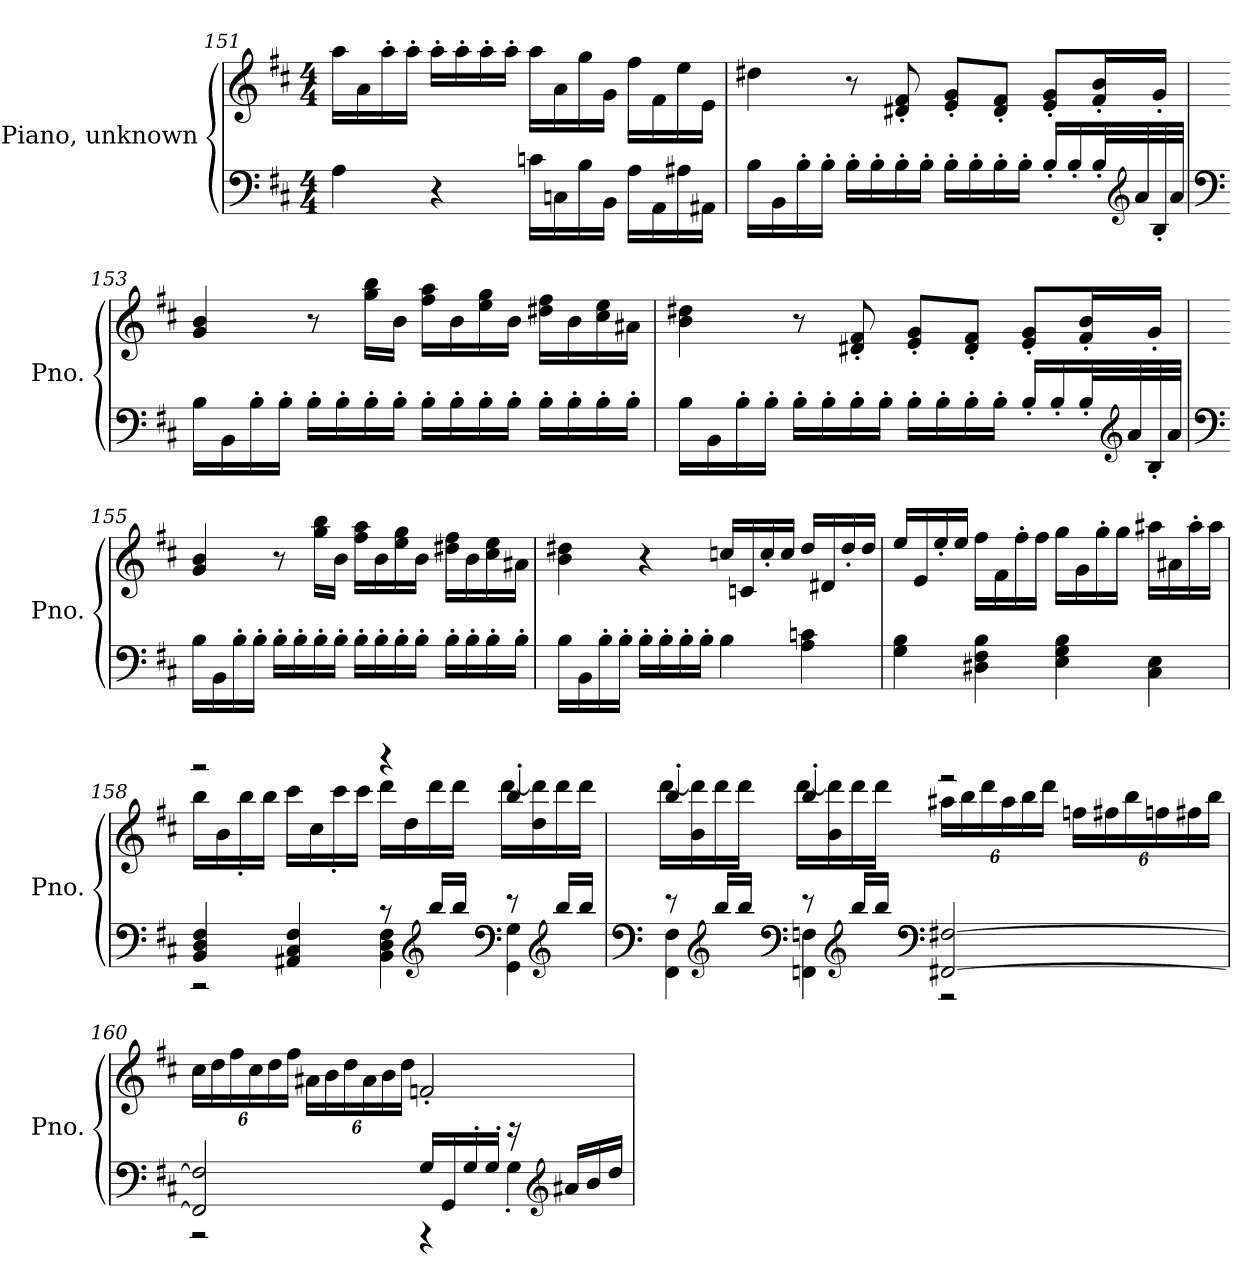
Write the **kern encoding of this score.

**kern	**kern
*part1	*part1
*staff2	*staff1
*I"Piano, unknown	*
*I'Pno.	*
!!LO:LB:g=z
*clefF4	*clefG2
*k[f#c#]	*k[f#c#]
*M4/4	*M4/4
=151	=151
4A\	16aa\LL
.	16a\
.	16aa'\
.	16aa'\JJ
4r	16aa'\LL
.	16aa'\
.	16aa'\
.	16aa'\JJ
16cn\LL	16aa\LL
16Cn\	16a\
16B\	16gg\
16BB\JJ	16g\JJ
16A\LL	16ff#\LL
16AA\	16f#\
16A#X\	16ee\
16AA#X\JJ	16e\JJ
=152	=152
16B\LL	4dd#X\
16BB\	.
16B'\	.
16B'\JJ	.
16B'\LL	8r
16B'\	.
16B'\	8d#X/' 8f#/'
16B'\JJ	.
16B'\LL	8e/' 8g/'L
16B'\	.
16B'\	8d#/' 8f#/'J
16B'\JJ	.
16B'/LL	8e/' 8g/'L
16B'/	.
32B'/L	16f#/' 16b/'L
*clefG2	*
32a/	.
32B'/	16g'/JJ
32a/JJJ	.
!!LO:LB:g=z
=153	=153
*clefF4	*
16B\LL	4g/ 4b/
16BB\	.
16B'\	.
16B'\JJ	.
16B'\LL	8r
16B'\	.
16B'\	16gg\ 16bb\LL
16B'\JJ	16b\JJ
16B'\LL	16ff#\ 16aa\LL
16B'\	16b\
16B'\	16ee\ 16gg\
16B'\JJ	16b\JJ
16B'\LL	16dd#X\ 16ff#\LL
16B'\	16b\
16B'\	16cc#\ 16ee\
16B'\JJ	16a#X\JJ
=154	=154
16B\LL	4b\ 4dd#X\
16BB\	.
16B'\	.
16B'\JJ	.
16B'\LL	8r
16B'\	.
16B'\	8d#X/' 8f#/'
16B'\JJ	.
16B'\LL	8e/' 8g/'L
16B'\	.
16B'\	8d#/' 8f#/'J
16B'\JJ	.
16B'/LL	8e/' 8g/'L
16B'/	.
32B'/L	16f#/' 16b/'L
*clefG2	*
32a/	.
32B'/	16g'/JJ
32a/JJJ	.
!!LO:LB:g=z
=155	=155
*clefF4	*
16B\LL	4g/ 4b/
16BB\	.
16B'\	.
16B'\JJ	.
16B'\LL	8r
16B'\	.
16B'\	16gg\ 16bb\LL
16B'\JJ	16b\JJ
16B'\LL	16ff#\ 16aa\LL
16B'\	16b\
16B'\	16ee\ 16gg\
16B'\JJ	16b\JJ
16B'\LL	16dd#X\ 16ff#\LL
16B'\	16b\
16B'\	16cc#\ 16ee\
16B'\JJ	16a#X\JJ
=156	=156
16B\LL	4b\ 4dd#X\
16BB\	.
16B'\	.
16B'\JJ	.
16B'\LL	4r
16B'\	.
16B'\	.
16B'\JJ	.
4B\	16ccn/LL
.	16cn/
.	16cc'/
.	16cc/JJ
4A\ 4cn\	16dd#/LL
.	16d#X/
.	16dd#'/
.	16dd#/JJ
!!LO:PB:g=z
=157	=157
4G\ 4B\	16ee/LL
.	16e/
.	16ee'/
.	16ee/JJ
4D#X\ 4F#\ 4B\	16ff#\LL
.	16f#\
.	16ff#'\
.	16ff#\JJ
4E\ 4G\ 4B\	16gg\LL
.	16g\
.	16gg'\
.	16gg\JJ
4C#\ 4E\	16aa#X\LL
.	16a#X\
.	16aa#'\
.	16aa#\JJ
=158	=158
*^	*^
4BB/ 4D/ 4F#/	2r	2r	16bb\LL
.	.	.	16b\
.	.	.	16bb'\
.	.	.	16bb\JJ
4AA#X/ 4C#/ 4F#/	.	.	16ccc#\LL
.	.	.	16cc#\
.	.	.	16ccc#'\
.	.	.	16ccc#\JJ
8r	4BB\ 4D\ 4F#\	4r	16ddd\LL
.	.	.	16dd\
*clefG2	*	*	*
16bb/LL	.	.	16ddd\
16bb/JJ	.	.	16ddd\JJ
*clefF4	*	*	*
8r	4GG\ 4G\	4bb'/	[16ddd\LL
.	.	.	16dd\ 16ddd\]
*clefG2	*	*	*
16bb/LL	.	.	16ddd\
16bb/JJ	.	.	16ddd\JJ
!!LO:LB:g=z	!!
=159	=159	=159	=159
*clefF4	*	*	*
8r	4FF#\ 4F#\	4bb'/	[16ddd\LL
.	.	.	16b\ 16ddd\]
*clefG2	*	*	*
16bb/LL	.	.	16ddd\
16bb/JJ	.	.	16ddd\JJ
*clefF4	*	*	*
8r	4FFn\ 4Fn\	4bb'/	[16ddd\LL
.	.	.	16b\ 16ddd\]
*clefG2	*	*	*
16bb/LL	.	.	16ddd\
16bb/JJ	.	.	16ddd\JJ
*clefF4	*	*	*
*	*	*	*Xbrackettup
[2FF#X/ [2F#X/	2r	2r	24aa#X\LL
.	.	.	24bb\
.	.	.	24ddd\
.	.	.	24aa#\
.	.	.	24bb\
.	.	.	24ddd\JJ
.	.	.	24ffn\LL
.	.	.	24ff#X\
.	.	.	24bb\
.	.	.	24ffn\
.	.	.	24ff#X\
.	.	.	24bb\JJ
*	*	*v	*v
!!LO:LB:g=z
=160	=160	=160
2FF#/] 2F#/]	2r	24cc#\LL
.	.	24dd\
.	.	24ff#\
.	.	24cc#\
.	.	24dd\
.	.	24ff#\JJ
.	.	24a#X\LL
.	.	24b\
.	.	24dd\
.	.	24a#\
.	.	24b\
.	.	24dd\JJ
16G/LL	4r	2fn'/
16GG/	.	.
16G'/	.	.
16G'/JJ	.	.
16r	4G'\	.
*clefG2	*	*
16a#X/LL	.	.
16b/	.	.
16dd/JJ	.	.
*v	*v	*
=	=
*-	*-
